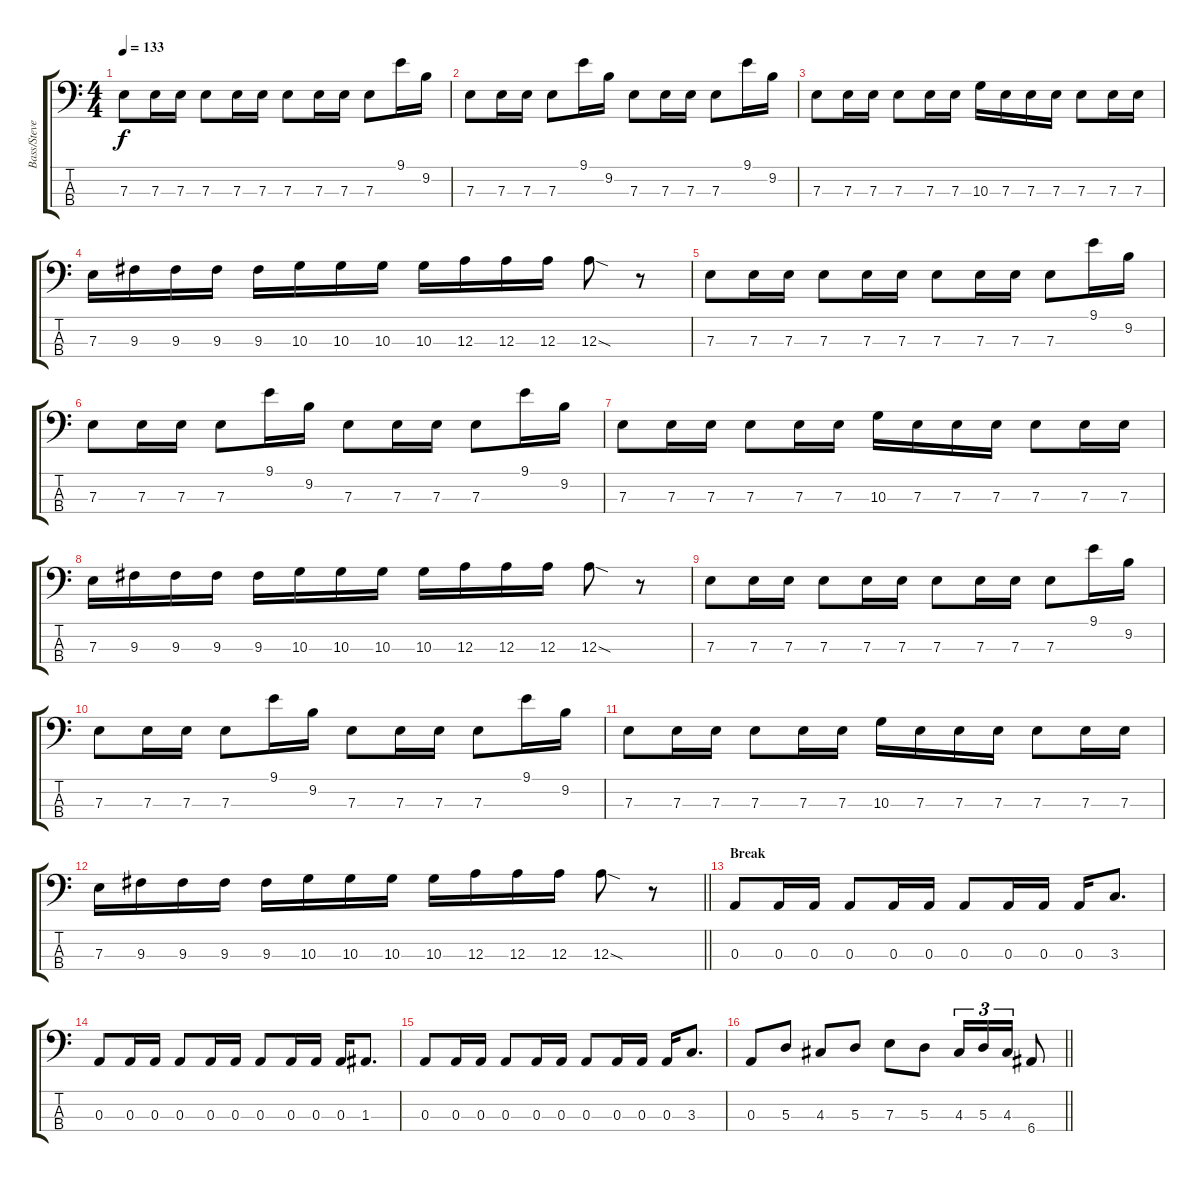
\track ("Bass/Steve Harris" "Bass/Steve") {instrument electricbassfinger}
\staff {score tabs}
\tuning (G2 D2 A1 E1) {hide}
\ts (4 4)
\tempo 133
\clef f4
\ks c
7.3.8{dy f} 7.3.16 7.3.16 7.3.8 7.3.16 7.3.16 7.3.8 7.3.16 7.3.16 7.3.8 9.1.16 9.2.16 |
7.3.8 7.3.16 7.3.16 7.3.8 9.1.16 9.2.16 7.3.8 7.3.16 7.3.16 7.3.8 9.1.16 9.2.16 |
7.3.8 7.3.16 7.3.16 7.3.8 7.3.16 7.3.16 10.3.16 7.3.16 7.3.16 7.3.16 7.3.8 7.3.16 7.3.16 |
7.3.16 9.3.16 9.3.16 9.3.16 9.3.16 10.3.16 10.3.16 10.3.16 10.3.16 12.3.16 12.3.16 12.3.16 12.3{sod}.8 r.8 |
7.3.8 7.3.16 7.3.16 7.3.8 7.3.16 7.3.16 7.3.8 7.3.16 7.3.16 7.3.8 9.1.16 9.2.16 |
7.3.8 7.3.16 7.3.16 7.3.8 9.1.16 9.2.16 7.3.8 7.3.16 7.3.16 7.3.8 9.1.16 9.2.16 |
7.3.8 7.3.16 7.3.16 7.3.8 7.3.16 7.3.16 10.3.16 7.3.16 7.3.16 7.3.16 7.3.8 7.3.16 7.3.16 |
7.3.16 9.3.16 9.3.16 9.3.16 9.3.16 10.3.16 10.3.16 10.3.16 10.3.16 12.3.16 12.3.16 12.3.16 12.3{sod}.8 r.8 |
7.3.8 7.3.16 7.3.16 7.3.8 7.3.16 7.3.16 7.3.8 7.3.16 7.3.16 7.3.8 9.1.16 9.2.16 |
7.3.8 7.3.16 7.3.16 7.3.8 9.1.16 9.2.16 7.3.8 7.3.16 7.3.16 7.3.8 9.1.16 9.2.16 |
7.3.8 7.3.16 7.3.16 7.3.8 7.3.16 7.3.16 10.3.16 7.3.16 7.3.16 7.3.16 7.3.8 7.3.16 7.3.16 |
\barLineRight lightlight
7.3.16 9.3.16 9.3.16 9.3.16 9.3.16 10.3.16 10.3.16 10.3.16 10.3.16 12.3.16 12.3.16 12.3.16 12.3{sod}.8 r.8 |
\section ("" "Break")
0.3.8 0.3.16 0.3.16 0.3.8 0.3.16 0.3.16 0.3.8 0.3.16 0.3.16 0.3.16 3.3.8{d} |
0.3.8 0.3.16 0.3.16 0.3.8 0.3.16 0.3.16 0.3.8 0.3.16 0.3.16 0.3.16 1.3.8{d} |
0.3.8 0.3.16 0.3.16 0.3.8 0.3.16 0.3.16 0.3.8 0.3.16 0.3.16 0.3.16 3.3.8{d} |
\barLineRight lightlight
0.3.8 5.3.8 4.3.8 5.3.8 7.3.8 5.3.8 4.3.16{tu (3 2)} 5.3.16{tu (3 2)} 4.3.16{tu (3 2)} 6.4.8
